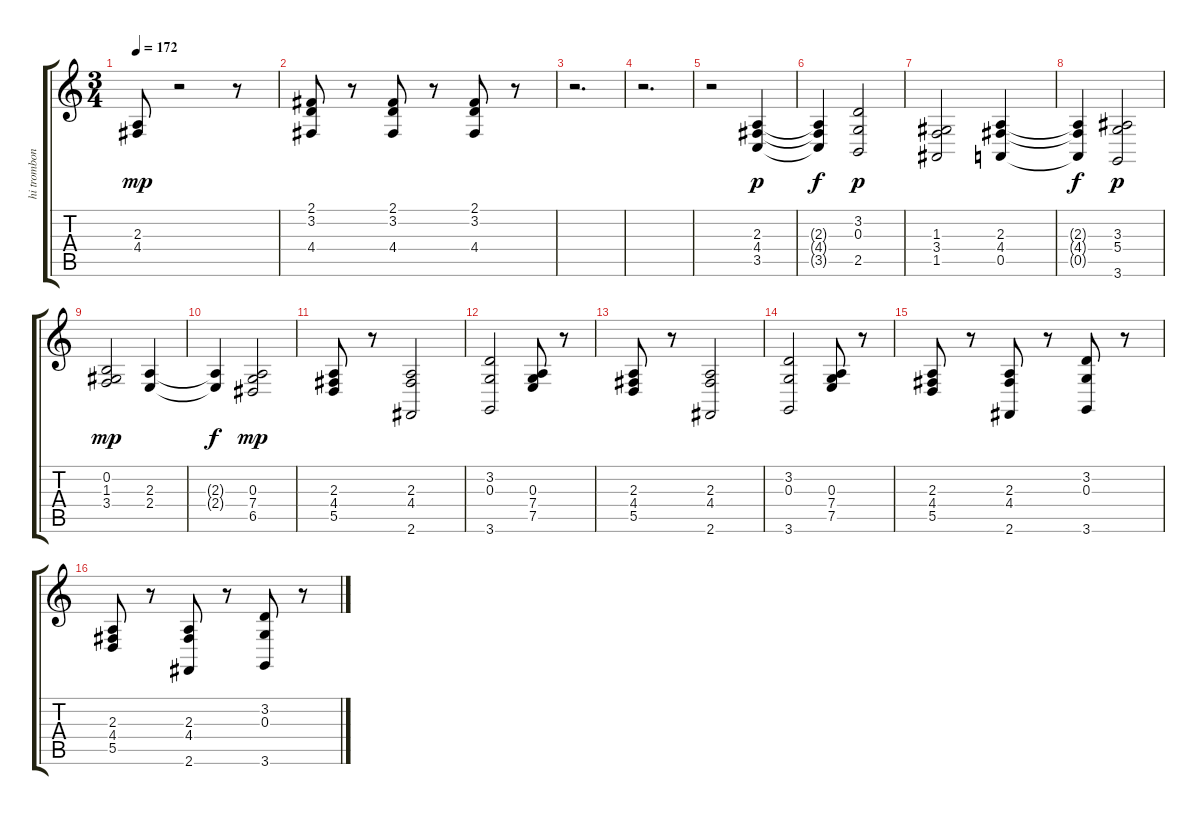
\track ("hi trombones" "hi trombon") {instrument trombone}
\staff {score tabs}
\tuning (E4 B3 G3 D3 A2 E2) {hide}
\ts (3 4)
\tempo 172
\clef g2
\ks c
(2.3 4.4).8{dy mp} r.2 r.8 |
(2.1 3.2 4.4).8 r.8 (2.1 3.2 4.4).8 r.8 (2.1 3.2 4.4).8 r.8 |
r.2{d} |
r.2{d} |
r.2 (2.3 4.4 3.5).4{dy p} |
(2.3{t} 4.4{t} 3.5{t}).4{dy f} (3.2 0.3 2.5).2{dy p} |
(1.3 3.4 1.5).2 (2.3 4.4 0.5).4 |
(2.3{t} 4.4{t} 0.5{t}).4{dy f} (3.3 5.4 3.6).2{dy p} |
(0.2 1.3 3.4).2{dy mp} (2.3 2.4).4 |
(2.3{t} 2.4{t}).4{dy f} (0.3 7.4 6.5).2{dy mp} |
(2.3 4.4 5.5).8 r.8 (2.3 4.4 2.6).2 |
(3.2 0.3 3.6).2 (0.3 7.4 7.5).8 r.8 |
(2.3 4.4 5.5).8 r.8 (2.3 4.4 2.6).2 |
(3.2 0.3 3.6).2 (0.3 7.4 7.5).8 r.8 |
(2.3 4.4 5.5).8 r.8 (2.3 4.4 2.6).8 r.8 (3.2 0.3 3.6).8 r.8 |
(2.3 4.4 5.5).8 r.8 (2.3 4.4 2.6).8 r.8 (3.2 0.3 3.6).8 r.8
